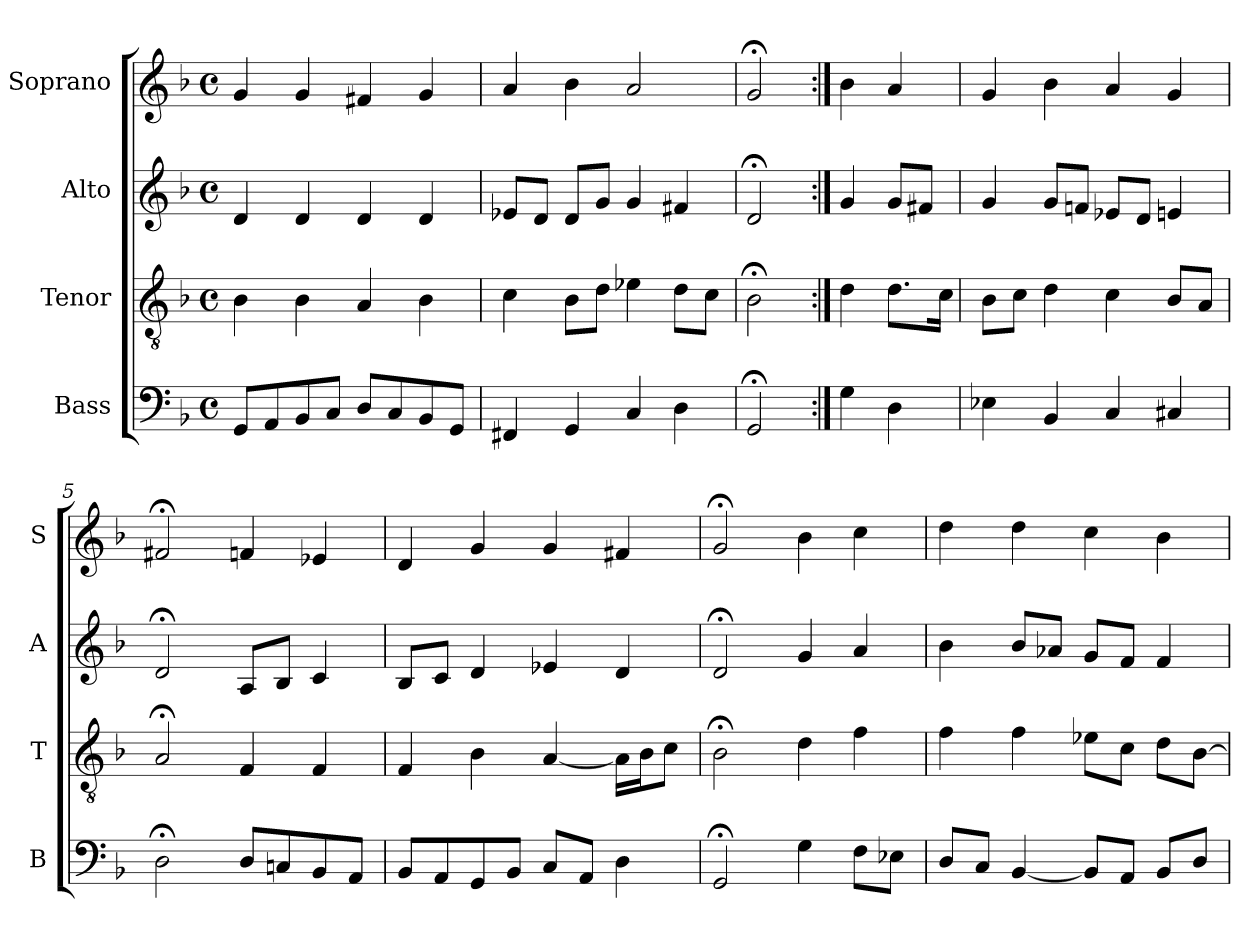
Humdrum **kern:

**kern	**kern	**kern	**kern
*part4	*part3	*part2	*part1
*staff4	*staff3	*staff2	*staff1
*I"Bass	*I"Tenor	*I"Alto	*I"Soprano
*I'B	*I'T	*I'A	*I'S
*clefF4	*clefGv2	*clefG2	*clefG2
*k[b-]	*k[b-]	*k[b-]	*k[b-]
*G:dor	*G:dor	*G:dor	*G:dor
*M4/4	*M4/4	*M4/4	*M4/4
*met(c)	*met(c)	*met(c)	*met(c)
*MM100	*MM100	*MM100	*MM100
=1	=1	=1	=1
8GGL	4B-	4d	4g
8AA	.	.	.
8BB-	4B-	4d	4g
8CJ	.	.	.
8DL	4A	4d	4f#X
8C	.	.	.
8BB-	4B-	4d	4g
8GGJ	.	.	.
=2	=2	=2	=2
4FF#X	4c	8e-XL	4a
.	.	8dJ	.
4GG	8B-L	8dL	4b-
.	8dJ	8gJ	.
4C	4e-X	4g	2a
4D	8dL	4f#X	.
.	8cJ	.	.
=3	=3	=3	=3
2GG;<	2B-;<	2d;<	2g;<
=:|!	=:|!	=:|!	=:|!
4G	4d	4g	4b-
4D	8.dL	8gL	4a
.	.	8f#XJ	.
.	16cJk	.	.
=4	=4	=4	=4
4E-X	8B-L	4g	4g
.	8cJ	.	.
4BB-	4d	8gL	4b-
.	.	8fnJ	.
4Ci	4ci	8e-XiL	4ai
.	.	8dJ	.
4C#X	8B-L	4en	4g
.	8AJ	.	.
=5	=5	=5	=5
2D;<	2A;<	2d;<	2f#X;<
8DL	4F	8AL	4fn
8Cn	.	8B-J	.
8BB-	4F	4c	4e-X
8AAJ	.	.	.
=6	=6	=6	=6
8BB-L	4F	8B-L	4d
8AA	.	8cJ	.
8GG	4B-	4d	4g
8BB-J	.	.	.
8CL	[4A	4e-X	4g
8AAJ	.	.	.
4D	16ALL]	4d	4f#X
.	16B-J	.	.
.	8cJ	.	.
=7	=7	=7	=7
2GG;<	2B-;<	2d;<	2g;<
4G	4d	4g	4b-
8FL	4f	4a	4cc
8E-XJ	.	.	.
=8	=8	=8	=8
8DL	4f	4b-	4dd
8CJ	.	.	.
[4BB-	4f	8b-L	4dd
.	.	8a-XJ	.
8BB-L]	8e-XL	8gL	4cc
8AAJ	8cJ	8fJ	.
8BB-L	8dL	4f	4b-
8DJ	[8B-J	.	.
=	=	=	=
*-	*-	*-	*-
